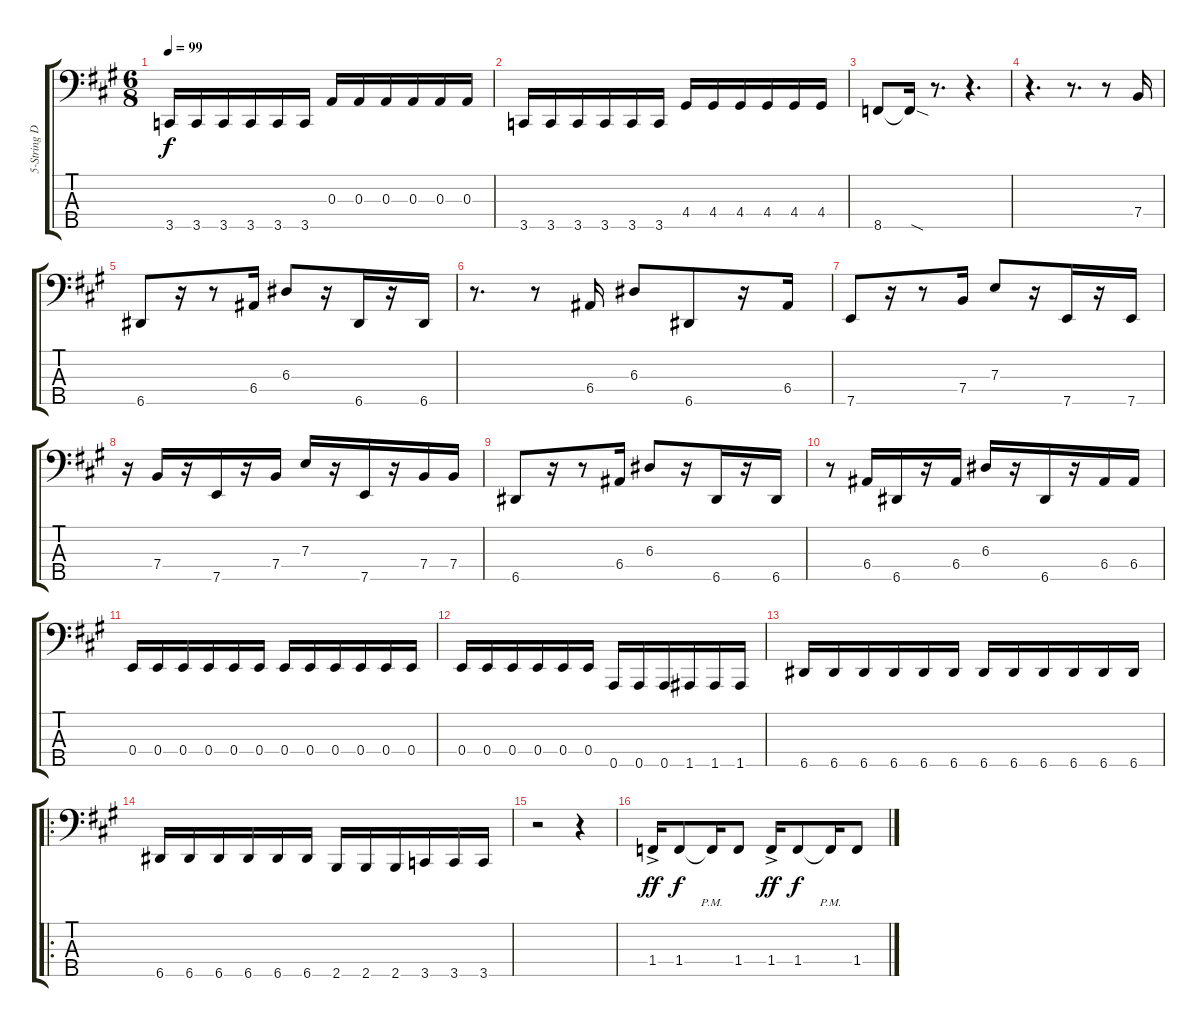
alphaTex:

\track ("5-String Drop A" "5-String D") {instrument electricbassfinger}
\staff {score tabs}
\tuning (G2 D2 A1 E1 A0) {hide}
\ts (6 8)
\tempo 99
\clef f4
\ks a
3.5.16{dy f} 3.5.16 3.5.16 3.5.16 3.5.16 3.5.16 0.3.16 0.3.16 0.3.16 0.3.16 0.3.16 0.3.16 |
3.5.16 3.5.16 3.5.16 3.5.16 3.5.16 3.5.16 4.4.16 4.4.16 4.4.16 4.4.16 4.4.16 4.4.16 |
8.5.8 8.5{sod t}.16 r.8{d} r.4{d} |
r.4{d} r.8{d} r.8 7.4.16 |
6.5.8 r.16 r.8 6.4.16 6.3.8 r.16 6.5.16 r.16 6.5.16 |
r.8{d} r.8 6.4.16 6.3.8 6.5.8 r.16 6.4.16 |
7.5.8 r.16 r.8 7.4.16 7.3.8 r.16 7.5.16 r.16 7.5.16 |
r.16 7.4.16 r.16 7.5.16 r.16 7.4.16 7.3.16 r.16 7.5.16 r.16 7.4.16 7.4.16 |
6.5.8 r.16 r.8 6.4.16 6.3.8 r.16 6.5.16 r.16 6.5.16 |
r.8 6.4.16 6.5.16 r.16 6.4.16 6.3.16 r.16 6.5.16 r.16 6.4.16 6.4.16 |
0.4.16 0.4.16 0.4.16 0.4.16 0.4.16 0.4.16 0.4.16 0.4.16 0.4.16 0.4.16 0.4.16 0.4.16 |
0.4.16 0.4.16 0.4.16 0.4.16 0.4.16 0.4.16 0.5.16 0.5.16 0.5.16 1.5.16 1.5.16 1.5.16 |
6.5.16 6.5.16 6.5.16 6.5.16 6.5.16 6.5.16 6.5.16 6.5.16 6.5.16 6.5.16 6.5.16 6.5.16 |
\ro
6.5.16 6.5.16 6.5.16 6.5.16 6.5.16 6.5.16 2.5.16 2.5.16 2.5.16 3.5.16 3.5.16 3.5.16 |
r.2 r.4 |
1.4{ac}.16{dy ff} 1.4.8{dy f} 1.4{pm t}.16 1.4.8 1.4{ac}.16{dy ff} 1.4.8{dy f} 1.4{pm t}.16 1.4.8
